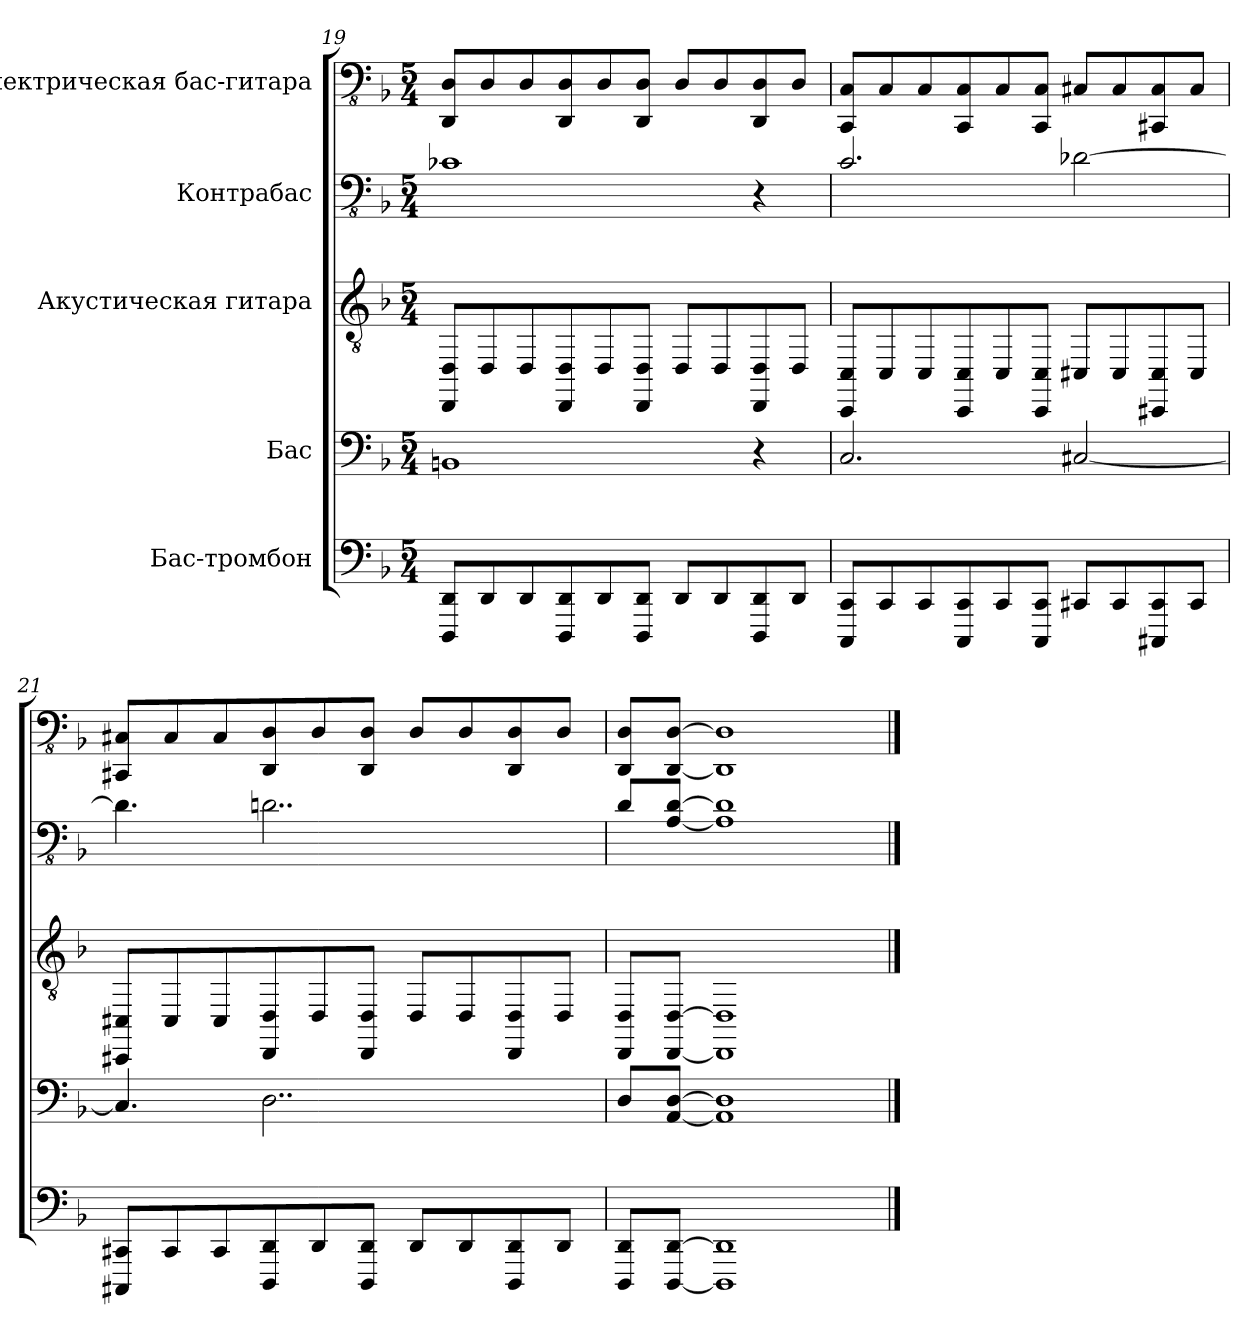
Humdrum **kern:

**kern	**kern	**kern	**kern	**kern
*part5	*part4	*part3	*part2	*part1
*staff5	*staff4	*staff3	*staff2	*staff1
*I"Бас-тромбон	*I"Бас	*I"Акустическая гитара	*I"Контрабас	*I"Электрическая бас-гитара
*clefF4	*clefF4	*clefGv2	*clefFv4	*clefFv4
*	*	*	*ITrd7c12	*
*k[b-]	*k[b-]	*k[b-]	*k[b-]	*k[b-]
*M5/4	*M5/4	*M5/4	*M5/4	*M5/4
=19	=19	=19	=19	=19
8DDD/ 8DD/L	1BBn	8DDD/ 8DD/L	1CC-X	8DDD/ 8DD/L
8DD/	.	8DD/	.	8DD/
8DD/	.	8DD/	.	8DD/
8DDD/ 8DD/	.	8DDD/ 8DD/	.	8DDD/ 8DD/
8DD/	.	8DD/	.	8DD/
8DDD/ 8DD/J	.	8DDD/ 8DD/J	.	8DDD/ 8DD/J
8DD/L	.	8DD/L	.	8DD/L
8DD/	.	8DD/	.	8DD/
8DDD/ 8DD/	4r	8DDD/ 8DD/	4r	8DDD/ 8DD/
8DD/J	.	8DD/J	.	8DD/J
!!LO:PB:g=z
=20	=20	=20	=20	=20
8CCC/ 8CC/L	2.C/	8CCC/ 8CC/L	2.CC/	8CCC/ 8CC/L
8CC/	.	8CC/	.	8CC/
8CC/	.	8CC/	.	8CC/
8CCC/ 8CC/	.	8CCC/ 8CC/	.	8CCC/ 8CC/
8CC/	.	8CC/	.	8CC/
8CCC/ 8CC/J	.	8CCC/ 8CC/J	.	8CCC/ 8CC/J
8CC#X/L	[2C#X/	8CC#X/L	[2DD-X\	8CC#X/L
8CC#/	.	8CC#/	.	8CC#/
8CCC#X/ 8CC#/	.	8CCC#X/ 8CC#/	.	8CCC#X/ 8CC#/
8CC#/J	.	8CC#/J	.	8CC#/J
=21	=21	=21	=21	=21
8CCC#X/ 8CC#X/L	4.C#/]	8CCC#X/ 8CC#X/L	4.DD-\]	8CCC#X/ 8CC#X/L
8CC#/	.	8CC#/	.	8CC#/
8CC#/	.	8CC#/	.	8CC#/
8DDD/ 8DD/	2..D\	8DDD/ 8DD/	2..DDn\	8DDD/ 8DD/
8DD/	.	8DD/	.	8DD/
8DDD/ 8DD/J	.	8DDD/ 8DD/J	.	8DDD/ 8DD/J
8DD/L	.	8DD/L	.	8DD/L
8DD/	.	8DD/	.	8DD/
8DDD/ 8DD/	.	8DDD/ 8DD/	.	8DDD/ 8DD/
8DD/J	.	8DD/J	.	8DD/J
=22	=22	=22	=22	=22
8DDD/ 8DD/L	8D/L	8DDD/ 8DD/L	8DD/L	8DDD/ 8DD/L
[8DDD/ [8DD/J	[8AA/ [8D/J	[8DDD/ [8DD/J	[8AAA/ [8DD/J	[8DDD/ [8DD/J
1DDD] 1DD]	1AA] 1D]	1DDD] 1DD]	1AAA] 1DD]	1DDD] 1DD]
==	==	==	==	==
*-	*-	*-	*-	*-
